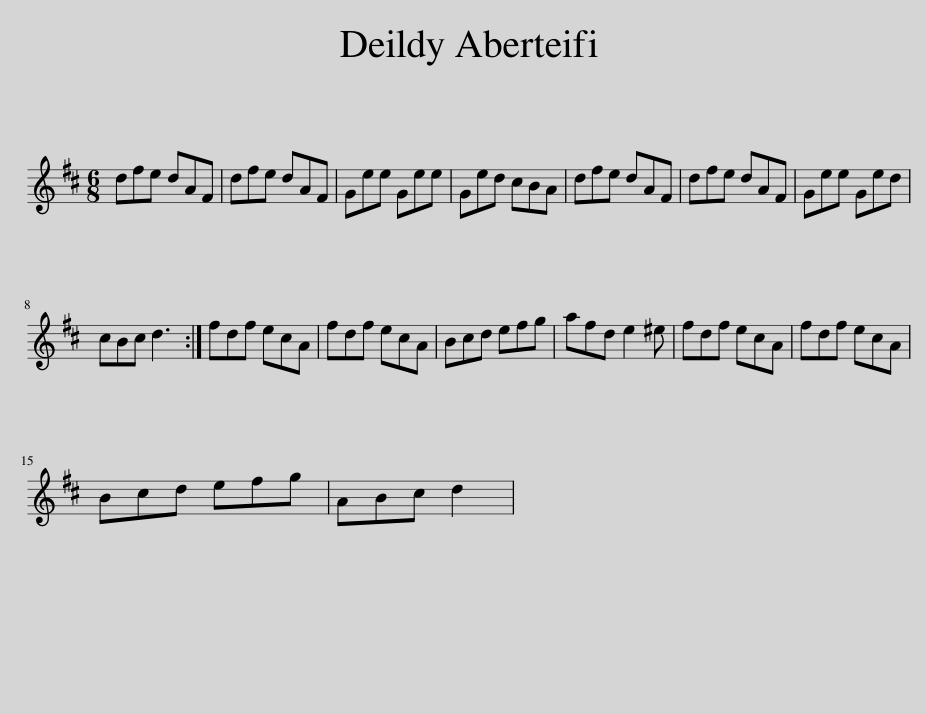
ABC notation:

X:1
L:1/8
M:6/8
I:linebreak $
K:D
V:1 treble
V:1
 dfe dAF | dfe dAF | Gee Gee | Ged cBA | dfe dAF | %5
 dfe dAF | Gee Ged |$ cBc d3 :| fdf ecA | fdf ecA | %10
 Bcd efg | afd e2 ^e | fdf ecA | fdf ecA |$ Bcd efg | %15
 ABc d2 | %16
